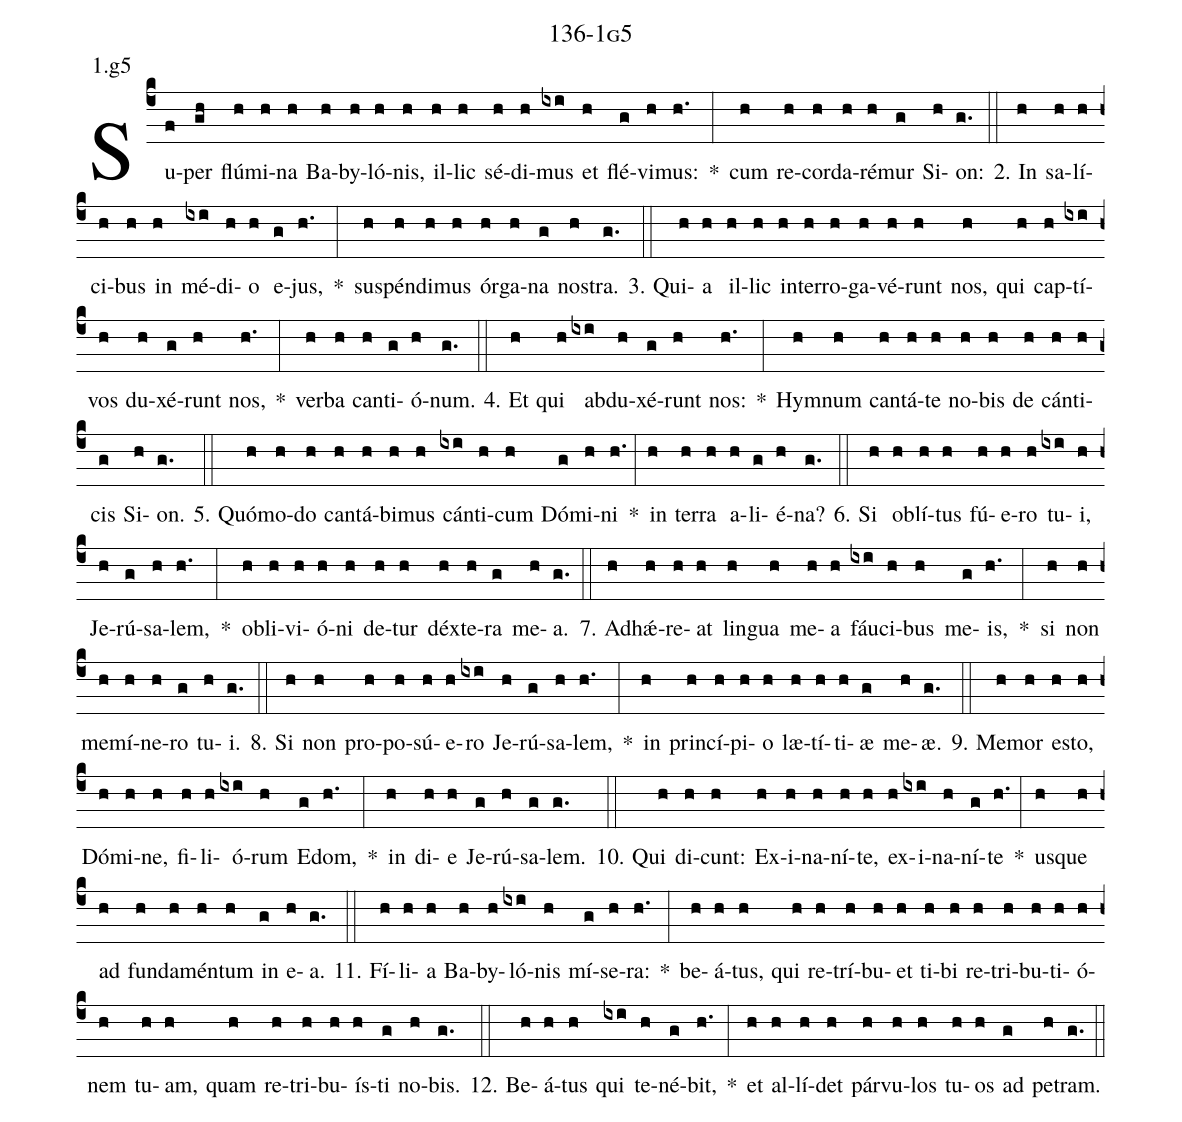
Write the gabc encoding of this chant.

name: 136-1g5;
annotation: 1.g5;
%%
(c4)Su(f)per(gh) flú(h)mi(h)na(h) Ba(h)by(h)ló(h)nis,(h) il(h)lic(h) sé(h)di(h)mus(ixi) et(h) flé(g)vi(h)mus:(h.) *(:) cum(h) re(h)cor(h)da(h)ré(h)mur(g) Si(h)on:(g.) (::)
2. In(h) sa(h)lí(h)ci(h)bus(h) in(h) mé(ixi)di(h)o(h) e(g)jus,(h.) *(:) sus(h)pén(h)di(h)mus(h) ór(h)ga(h)na(g) nos(h)tra.(g.) (::)
3. Qui(h)a(h) il(h)lic(h) in(h)ter(h)ro(h)ga(h)vé(h)runt(h) nos,(h) qui(h) cap(h)tí(ixi)vos(h) du(h)xé(g)runt(h) nos,(h.) *(:) ver(h)ba(h) can(h)ti(g)ó(h)num.(g.) (::)
4. Et(h) qui(h) ab(ixi)du(h)xé(g)runt(h) nos:(h.) *(:) Hym(h)num(h) can(h)tá(h)te(h) no(h)bis(h) de(h) cán(h)ti(h)cis(g) Si(h)on.(g.) (::)
5. Quó(h)mo(h)do(h) can(h)tá(h)bi(h)mus(h) cán(ixi)ti(h)cum(h) Dó(g)mi(h)ni(h.) *(:) in(h) ter(h)ra(h) a(h)li(g)é(h)na?(g.) (::)
6. Si(h) ob(h)lí(h)tus(h) fú(h)e(h)ro(h) tu(ixi)i,(h) Je(h)rú(g)sa(h)lem,(h.) *(:) ob(h)li(h)vi(h)ó(h)ni(h) de(h)tur(h) déx(h)te(h)ra(g) me(h)a.(g.) (::)
7. Ad(h)hǽ(h)re(h)at(h) lin(h)gua(h) me(h)a(h) fáu(ixi)ci(h)bus(h) me(g)is,(h.) *(:) si(h) non(h) me(h)mí(h)ne(h)ro(g) tu(h)i.(g.) (::)
8. Si(h) non(h) pro(h)po(h)sú(h)e(h)ro(ixi) Je(h)rú(g)sa(h)lem,(h.) *(:) in(h) prin(h)cí(h)pi(h)o(h) læ(h)tí(h)ti(h)æ(g) me(h)æ.(g.) (::)
9. Me(h)mor(h) es(h)to,(h) Dó(h)mi(h)ne,(h) fi(h)li(h)ó(ixi)rum(h) E(g)dom,(h.) *(:) in(h) di(h)e(h) Je(g)rú(h)sa(g)lem.(g.) (::)
10. Qui(h) di(h)cunt:(h) Ex(h)i(h)na(h)ní(h)te,(h) ex(h)i(ixi)na(h)ní(g)te(h.) *(:) us(h)que(h) ad(h) fun(h)da(h)mén(h)tum(h) in(g) e(h)a.(g.) (::)
11. Fí(h)li(h)a(h) Ba(h)by(h)ló(ixi)nis(h) mí(g)se(h)ra:(h.) *(:) be(h)á(h)tus,(h) qui(h) re(h)trí(h)bu(h)et(h) ti(h)bi(h) re(h)tri(h)bu(h)ti(h)ó(h)nem(h) tu(h)am,(h) quam(h) re(h)tri(h)bu(h)ís(h)ti(g) no(h)bis.(g.) (::)
12. Be(h)á(h)tus(h) qui(ixi) te(h)né(g)bit,(h.) *(:) et(h) al(h)lí(h)det(h) pár(h)vu(h)los(h) tu(h)os(h) ad(g) pe(h)tram.(g.) (::)
